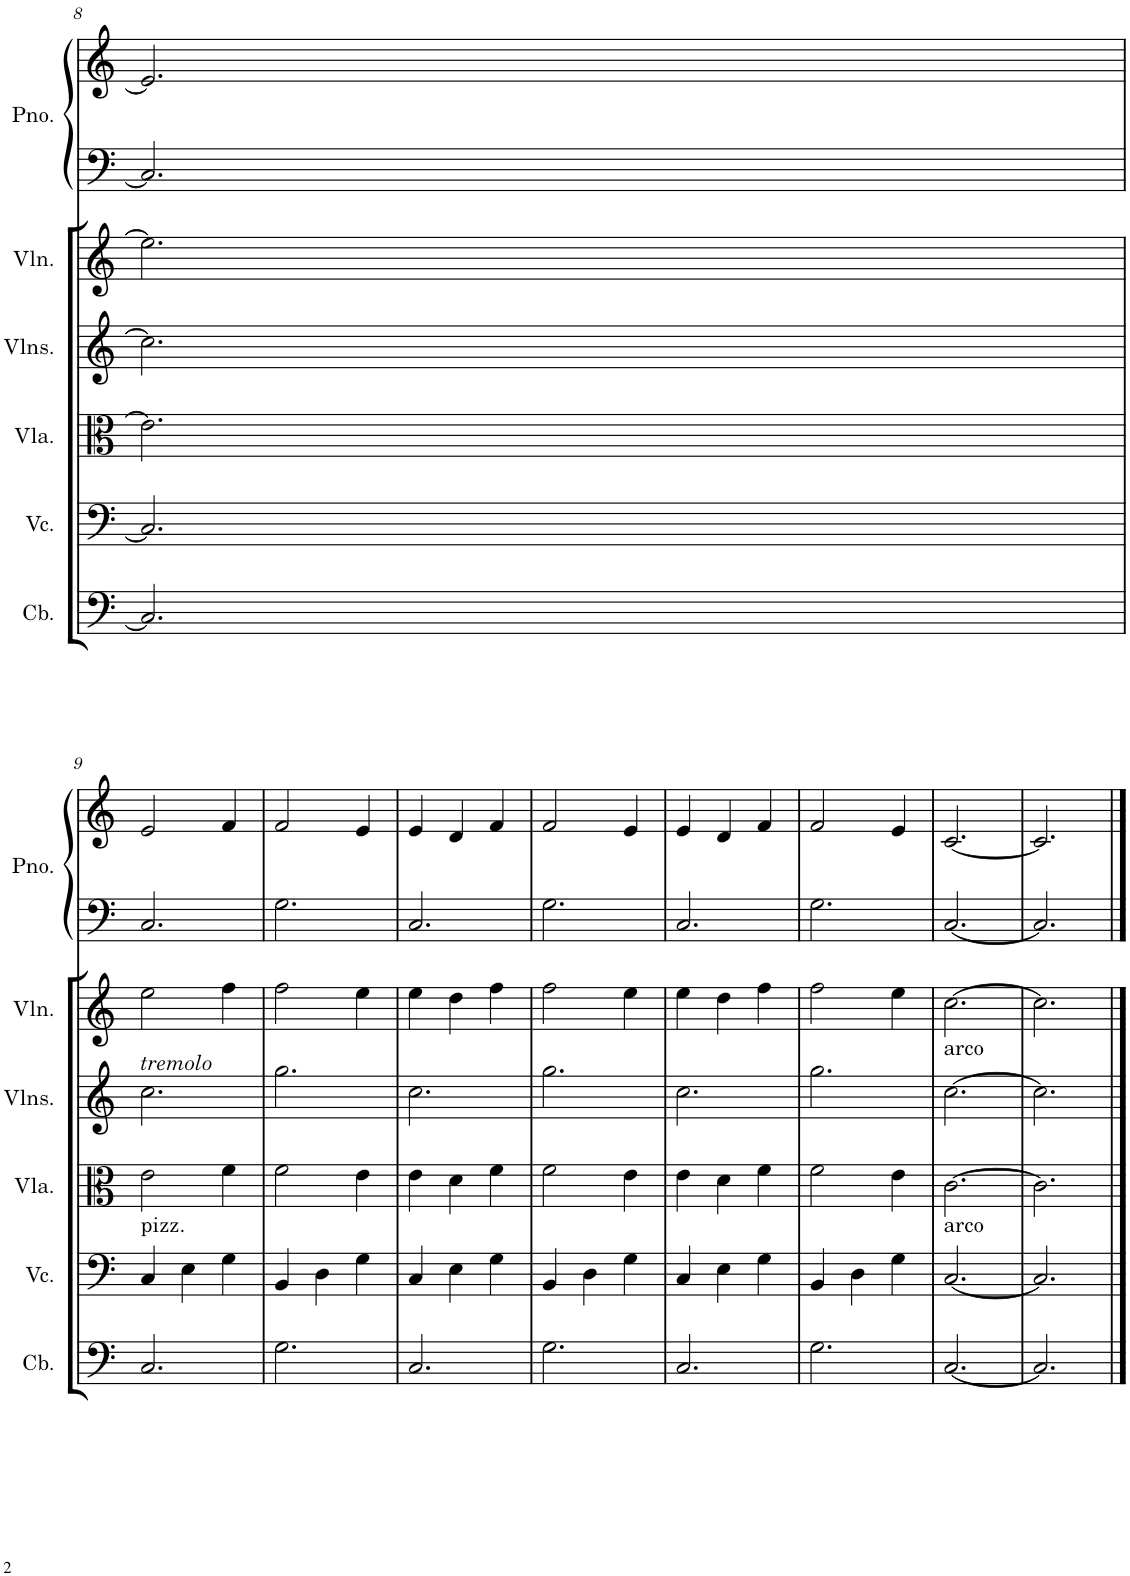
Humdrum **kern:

**kern	**kern	**kern	**kern	**kern	**kern	**kern
*part6	*part5	*part4	*part3	*part2	*part1	*part1
*staff7	*staff6	*staff5	*staff4	*staff3	*staff2	*staff1
*I"Kontrabas	*I"Violončelo	*I"Viola	*I"Violin Section	*I"Husle	*I"Piano	*
*	*	*I'Vla.	*I'Vlns.	*	*I'Pno.	*
!!LO:PB:g=z
*clefF4	*clefF4	*clefC3	*clefG2	*clefG2	*clefF4	*clefG2
*Trd7c12	*	*	*	*	*	*
*k[]	*k[]	*k[]	*k[]	*k[]	*k[]	*k[]
*M3/4	*M3/4	*M3/4	*M3/4	*M3/4	*M3/4	*M3/4
=8	=8	=8	=8	=8	=8	=8
2.C/]	2.C/]	2.e\]	2.cc\]	2.ee\]	2.C/]	2.e/]
!!LO:LB:g=z
=9	=9	=9	=9	=9	=9	=9
!	!	!	!LO:TX:a:i:t=tremolo	!	!	!
!	!LO:TX:a:t=pizz.	!	!	!	!	!
2.C/	4C/	2e\	2.cc\	2ee\	2.C/	2e/
.	4E\	.	.	.	.	.
.	4G\	4f\	.	4ff\	.	4f/
=10	=10	=10	=10	=10	=10	=10
2.G\	4BB/	2f\	2.gg\	2ff\	2.G\	2f/
.	4D\	.	.	.	.	.
.	4G\	4e\	.	4ee\	.	4e/
=11	=11	=11	=11	=11	=11	=11
2.C/	4C/	4e\	2.cc\	4ee\	2.C/	4e/
.	4E\	4d\	.	4dd\	.	4d/
.	4G\	4f\	.	4ff\	.	4f/
=12	=12	=12	=12	=12	=12	=12
2.G\	4BB/	2f\	2.gg\	2ff\	2.G\	2f/
.	4D\	.	.	.	.	.
.	4G\	4e\	.	4ee\	.	4e/
=13	=13	=13	=13	=13	=13	=13
2.C/	4C/	4e\	2.cc\	4ee\	2.C/	4e/
.	4E\	4d\	.	4dd\	.	4d/
.	4G\	4f\	.	4ff\	.	4f/
=14	=14	=14	=14	=14	=14	=14
2.G\	4BB/	2f\	2.gg\	2ff\	2.G\	2f/
.	4D\	.	.	.	.	.
.	4G\	4e\	.	4ee\	.	4e/
=15	=15	=15	=15	=15	=15	=15
!	!	!	!LO:TX:a:t=arco	!	!	!
!	!LO:TX:a:t=arco	!	!	!	!	!
[2.C/	[2.C/	[2.c\	[2.cc\	[2.cc\	[2.C/	[2.c/
=16	=16	=16	=16	=16	=16	=16
2.C/]	2.C/]	2.c\]	2.cc\]	2.cc\]	2.C/]	2.c/]
==	==	==	==	==	==	==
*-	*-	*-	*-	*-	*-	*-
